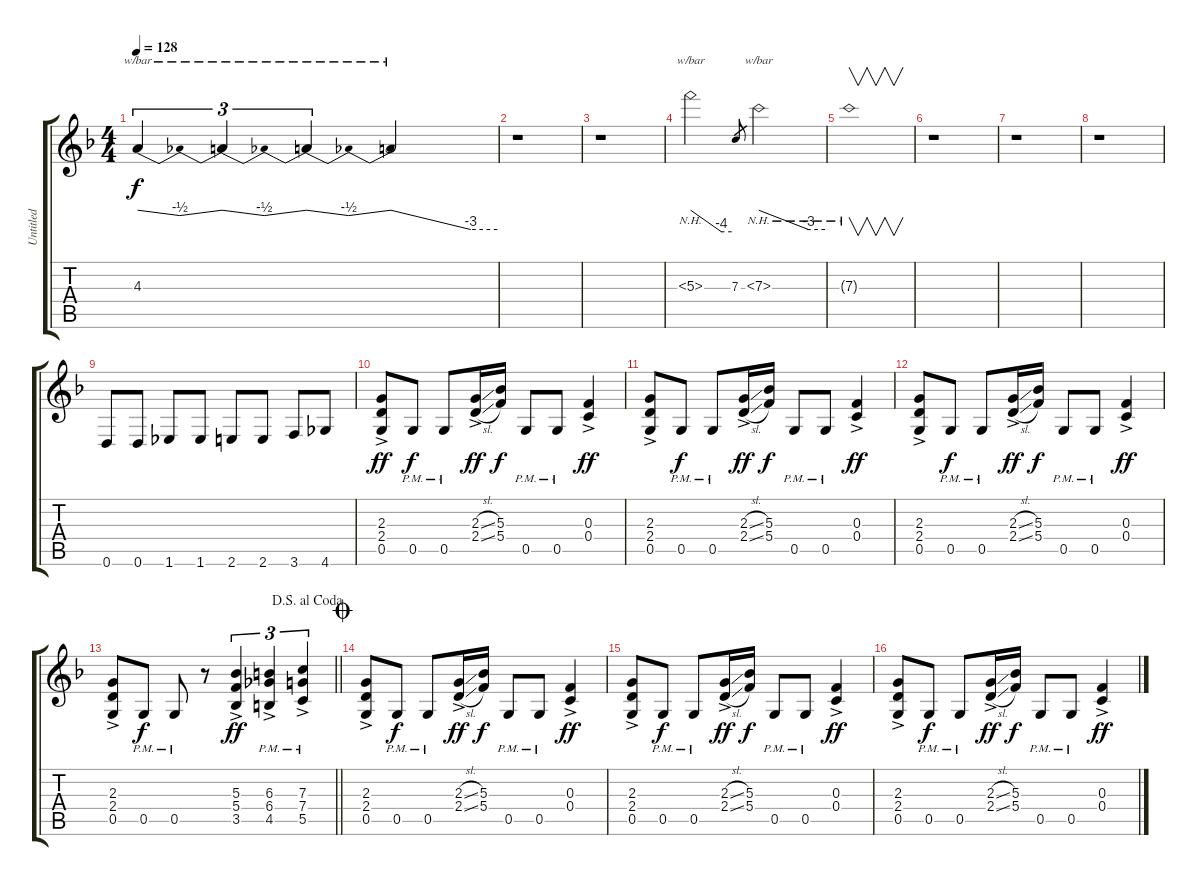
\track ("Untitled" "Untitled") {instrument distortionguitar}
\staff {score tabs}
\tuning (D4 A3 F3 C3 G2 D2) {hide}
\ts (4 4)
\tempo 128
\clef g2
\ks f
4.3{t}.4{tu (3 2) tbe (dip default 0 0 30 -2 60 0) dy f} 4.3{t}.4{tu (3 2) tbe (dip default 0 0 30 -2 60 0)} 4.3{t}.4{tu (3 2) tbe (dip default 0 0 30 -2 60 0)} 4.3{t}.2{tbe (custom default 0 0 45 -12 60 -12)} |
r.1 |
r.1 |
5.3{nh}.2{tbe (custom default 0 0 45 -16 60 -16)} 7.3.8{gr} 7.3{nh}.2{tbe (custom default 0 0 45 -12 60 -12)} |
7.3{nh t}.1{v} |
r.1 |
r.1 |
r.1 |
0.6.8 0.6.8 1.6.8 1.6.8 2.6.8 2.6.8 3.6.8 4.6.8 |
(2.3{ac} 2.4{ac} 0.5{ac}).8{dy ff} 0.5{pm}.8{dy f} 0.5{pm}.8 (2.3{sl ac} 2.4{sl ac}).16{dy ff} (5.3 5.4).16{dy f} 0.5{pm}.8 0.5{pm}.8 (0.3{ac} 0.4{ac}).4{dy ff} |
(2.3{ac} 2.4{ac} 0.5{ac}).8 0.5{pm}.8{dy f} 0.5{pm}.8 (2.3{sl ac} 2.4{sl ac}).16{dy ff} (5.3 5.4).16{dy f} 0.5{pm}.8 0.5{pm}.8 (0.3{ac} 0.4{ac}).4{dy ff} |
(2.3{ac} 2.4{ac} 0.5{ac}).8 0.5{pm}.8{dy f} 0.5{pm}.8 (2.3{sl ac} 2.4{sl ac}).16{dy ff} (5.3 5.4).16{dy f} 0.5{pm}.8 0.5{pm}.8 (0.3{ac} 0.4{ac}).4{dy ff} |
\jump dalsegnoalcoda
\barLineRight lightlight
(2.3{ac} 2.4{ac} 0.5{ac}).8 0.5{pm}.8{dy f} 0.5{pm}.8 r.8 (5.3{ac} 5.4{ac} 3.5{ac}).4{tu (3 2) dy ff} (6.3{ac pm} 6.4{ac pm} 4.5{ac pm}).4{tu (3 2)} (7.3{ac pm} 7.4{ac pm} 5.5{ac pm}).4{tu (3 2)} |
\jump coda
(2.3{ac} 2.4{ac} 0.5{ac}).8 0.5{pm}.8{dy f} 0.5{pm}.8 (2.3{sl ac} 2.4{sl ac}).16{dy ff} (5.3 5.4).16{dy f} 0.5{pm}.8 0.5{pm}.8 (0.3{ac} 0.4{ac}).4{dy ff} |
(2.3{ac} 2.4{ac} 0.5{ac}).8 0.5{pm}.8{dy f} 0.5{pm}.8 (2.3{sl ac} 2.4{sl ac}).16{dy ff} (5.3 5.4).16{dy f} 0.5{pm}.8 0.5{pm}.8 (0.3{ac} 0.4{ac}).4{dy ff} |
(2.3{ac} 2.4{ac} 0.5{ac}).8 0.5{pm}.8{dy f} 0.5{pm}.8 (2.3{sl ac} 2.4{sl ac}).16{dy ff} (5.3 5.4).16{dy f} 0.5{pm}.8 0.5{pm}.8 (0.3{ac} 0.4{ac}).4{dy ff}
